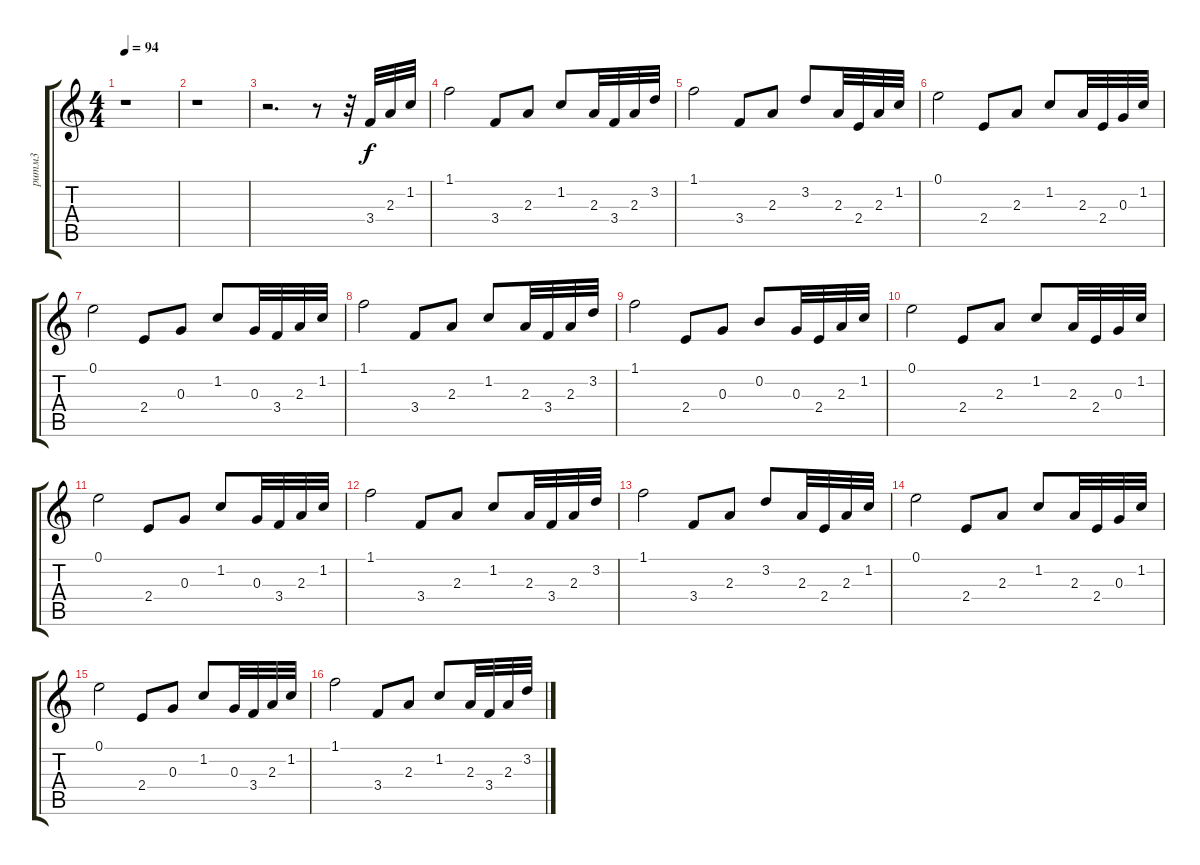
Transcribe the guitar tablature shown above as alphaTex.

\track ("ритм3" "ритм3") {instrument acousticguitarsteel}
\staff {score tabs}
\tuning (E4 B3 G3 D3 A2 E2) {hide}
\ts (4 4)
\tempo 94
\clef g2
\ks c
r.1{dy f} |
r.1 |
r.2{d} r.8 r.32 3.4.32 2.3.32 1.2.32 |
1.1.2 3.4.8 2.3.8 1.2.8 2.3.32 3.4.32 2.3.32 3.2.32 |
1.1.2 3.4.8 2.3.8 3.2.8 2.3.32 2.4.32 2.3.32 1.2.32 |
0.1.2 2.4.8 2.3.8 1.2.8 2.3.32 2.4.32 0.3.32 1.2.32 |
0.1.2 2.4.8 0.3.8 1.2.8 0.3.32 3.4.32 2.3.32 1.2.32 |
1.1.2 3.4.8 2.3.8 1.2.8 2.3.32 3.4.32 2.3.32 3.2.32 |
1.1.2 2.4.8 0.3.8 0.2.8 0.3.32 2.4.32 2.3.32 1.2.32 |
0.1.2 2.4.8 2.3.8 1.2.8 2.3.32 2.4.32 0.3.32 1.2.32 |
0.1.2 2.4.8 0.3.8 1.2.8 0.3.32 3.4.32 2.3.32 1.2.32 |
1.1.2 3.4.8 2.3.8 1.2.8 2.3.32 3.4.32 2.3.32 3.2.32 |
1.1.2 3.4.8 2.3.8 3.2.8 2.3.32 2.4.32 2.3.32 1.2.32 |
0.1.2 2.4.8 2.3.8 1.2.8 2.3.32 2.4.32 0.3.32 1.2.32 |
0.1.2 2.4.8 0.3.8 1.2.8 0.3.32 3.4.32 2.3.32 1.2.32 |
1.1.2 3.4.8 2.3.8 1.2.8 2.3.32 3.4.32 2.3.32 3.2.32
